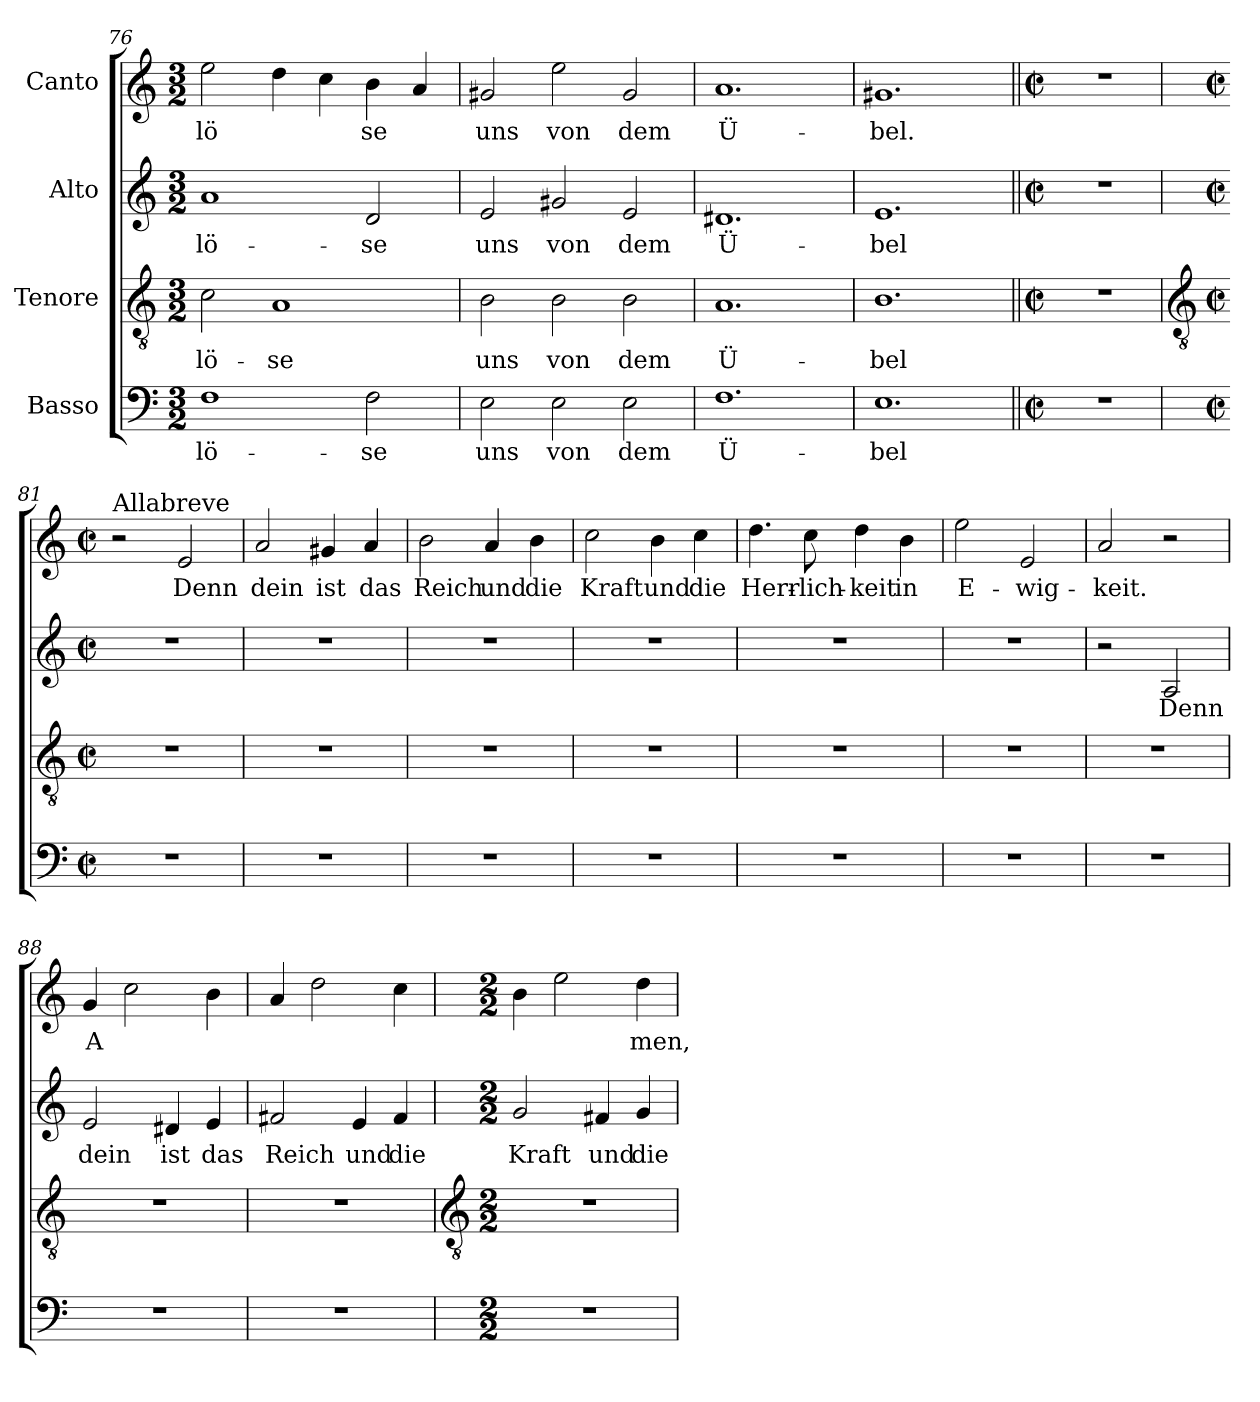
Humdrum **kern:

**kern	**text	**kern	**text	**kern	**text	**kern	**text
*part4	*part4	*part3	*part3	*part2	*part2	*part1	*part1
*staff4	*staff4	*staff3	*staff3	*staff2	*staff2	*staff1	*staff1
*I"Basso	*	*I"Tenore	*	*I"Alto	*	*I"Canto	*
*clefF4	*	*clefGv2	*	*clefG2	*	*clefG2	*
*k[]	*	*k[]	*	*k[]	*	*k[]	*
*C:	*	*C:	*	*C:	*	*C:	*
*M3/2	*	*M3/2	*	*M3/2	*	*M3/2	*
=76	=76	=76	=76	=76	=76	=76	=76
!	!LO:LY:b	!	!LO:LY:b	!	!LO:LY:b	!	!LO:LY:b
1F	-lö-	2c	-lö-	1a	-lö-	2ee	-lö
!	!	!	!LO:LY:b	!	!	!	!
.	.	1A	-se	.	.	4dd	.
.	.	.	.	.	.	4cc	.
!	!LO:LY:b	!	!	!	!LO:LY:b	!	!LO:LY:b
2F	-se	.	.	2d	-se	4b	se
.	.	.	.	.	.	4a	.
=77	=77	=77	=77	=77	=77	=77	=77
!	!LO:LY:b	!	!LO:LY:b	!	!LO:LY:b	!	!LO:LY:b
2E	uns	2B	uns	2e	uns	2g#X	uns
!	!LO:LY:b	!	!LO:LY:b	!	!LO:LY:b	!	!LO:LY:b
2E	von	2B	von	2g#X	von	2ee	von
!	!LO:LY:b	!	!LO:LY:b	!	!LO:LY:b	!	!LO:LY:b
2E	dem	2B	dem	2e	dem	2g#	dem
=78	=78	=78	=78	=78	=78	=78	=78
!	!LO:LY:b	!	!LO:LY:b	!	!LO:LY:b	!	!LO:LY:b
1.F	Ü-	1.A	Ü-	1.d#X	Ü-	1.a	Ü-
=79	=79	=79	=79	=79	=79	=79	=79
!	!LO:LY:b	!	!LO:LY:b	!	!LO:LY:b	!	!LO:LY:b
1.E	-bel	1.B	-bel	1.e	-bel	1.g#X	-bel.
=80||	=80||	=80||	=80||	=80||	=80||	=80||	=80||
*M2/2	*	*M2/2	*	*M2/2	*	*M2/2	*
*met(c|)	*	*met(c|)	*	*met(c|)	*	*met(c|)	*
1r	.	1r	.	1r	.	1r	.
!!LO:LB:g=z
=81	=81	=81	=81	=81	=81	=81	=81
*	*	*clefGv2	*	*	*	*	*
*M2/2	*	*M2/2	*	*M2/2	*	*M2/2	*
*met(c|)	*	*met(c|)	*	*met(c|)	*	*met(c|)	*
!	!	!	!	!	!	!LO:TX:a:t=Allabreve	!
1r	.	1r	.	1r	.	2r	.
!	!	!	!	!	!	!	!LO:LY:b
.	.	.	.	.	.	2e	Denn
=82	=82	=82	=82	=82	=82	=82	=82
!	!	!	!	!	!	!	!LO:LY:b
1r	.	1r	.	1r	.	2a	dein
!	!	!	!	!	!	!	!LO:LY:b
.	.	.	.	.	.	4g#X	ist
!	!	!	!	!	!	!	!LO:LY:b
.	.	.	.	.	.	4a	das
=83	=83	=83	=83	=83	=83	=83	=83
!	!	!	!	!	!	!	!LO:LY:b
1r	.	1r	.	1r	.	2b	Reich
!	!	!	!	!	!	!	!LO:LY:b
.	.	.	.	.	.	4a	und
!	!	!	!	!	!	!	!LO:LY:b
.	.	.	.	.	.	4b	die
=84	=84	=84	=84	=84	=84	=84	=84
!	!	!	!	!	!	!	!LO:LY:b
1r	.	1r	.	1r	.	2cc	Kraft
!	!	!	!	!	!	!	!LO:LY:b
.	.	.	.	.	.	4b	und
!	!	!	!	!	!	!	!LO:LY:b
.	.	.	.	.	.	4cc	die
=85	=85	=85	=85	=85	=85	=85	=85
!	!	!	!	!	!	!	!LO:LY:b
1r	.	1r	.	1r	.	4.dd	Herr-
!	!	!	!	!	!	!	!LO:LY:b
.	.	.	.	.	.	8cc	-lich-
!	!	!	!	!	!	!	!LO:LY:b
.	.	.	.	.	.	4dd	-keit
!	!	!	!	!	!	!	!LO:LY:b
.	.	.	.	.	.	4b	in
=86	=86	=86	=86	=86	=86	=86	=86
!	!	!	!	!	!	!	!LO:LY:b
1r	.	1r	.	1r	.	2ee	E-
!	!	!	!	!	!	!	!LO:LY:b
.	.	.	.	.	.	2e	-wig-
=87	=87	=87	=87	=87	=87	=87	=87
!	!	!	!	!	!	!	!LO:LY:b
1r	.	1r	.	2r	.	2a	-keit.
!	!	!	!	!	!LO:LY:b	!	!
.	.	.	.	2A	Denn	2r	.
=88	=88	=88	=88	=88	=88	=88	=88
!	!	!	!	!	!LO:LY:b	!	!LO:LY:b
1r	.	1r	.	2e	dein	4g	A
.	.	.	.	.	.	2cc	.
!	!	!	!	!	!LO:LY:b	!	!
.	.	.	.	4d#X	ist	.	.
!	!	!	!	!	!LO:LY:b	!	!
.	.	.	.	4e	das	4b	.
=89	=89	=89	=89	=89	=89	=89	=89
!	!	!	!	!	!LO:LY:b	!	!
1r	.	1r	.	2f#X	Reich	4a	.
.	.	.	.	.	.	2dd	.
!	!	!	!	!	!LO:LY:b	!	!
.	.	.	.	4e	und	.	.
!	!	!	!	!	!LO:LY:b	!	!
.	.	.	.	4f#	die	4cc	.
!!LO:LB:g=z
=90	=90	=90	=90	=90	=90	=90	=90
*	*	*clefGv2	*	*	*	*	*
*M2/2	*	*M2/2	*	*M2/2	*	*M2/2	*
!	!	!	!	!	!LO:LY:b	!	!
1r	.	1r	.	2g	Kraft	4b	.
.	.	.	.	.	.	2ee	.
!	!	!	!	!	!LO:LY:b	!	!
.	.	.	.	4f#X	und	.	.
!	!	!	!	!	!LO:LY:b	!	!LO:LY:b
.	.	.	.	4g	die	4dd	men,
=	=	=	=	=	=	=	=
*-	*-	*-	*-	*-	*-	*-	*-
